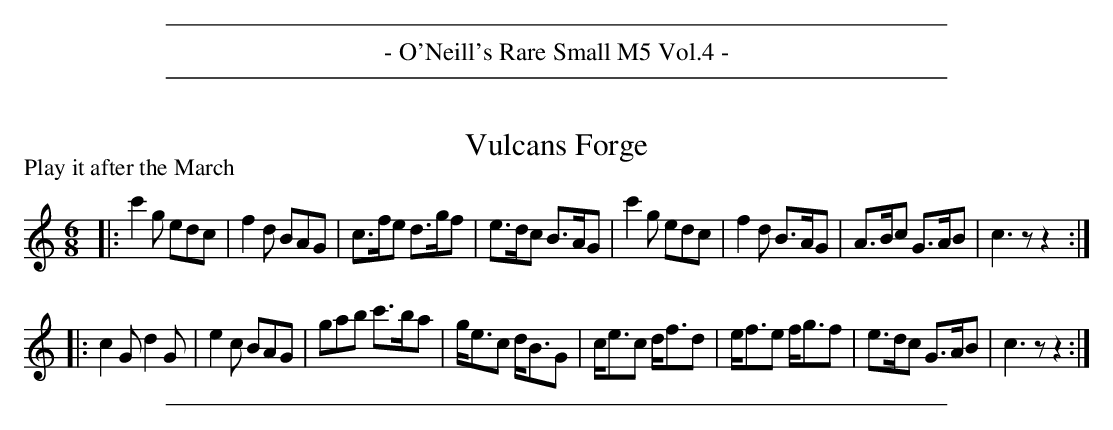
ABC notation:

X:1
T: Vulcans Forge
P: Play it after the March
M: 6/8
L: 1/8
K: C
|:\
c'2g edc | f2d BAG | c>fe d>gf | e>dc B>AG |\
c'2g edc | f2d B>AG | A>Bc G>AB | c3 zz2 :|
|:\
c2G d2G | e2c BAG | gab c'>ba | g<ec d<BG |\
c<ec d<fd | e<fe f<gf | e>dc G>AB | c3 zz2 :|
